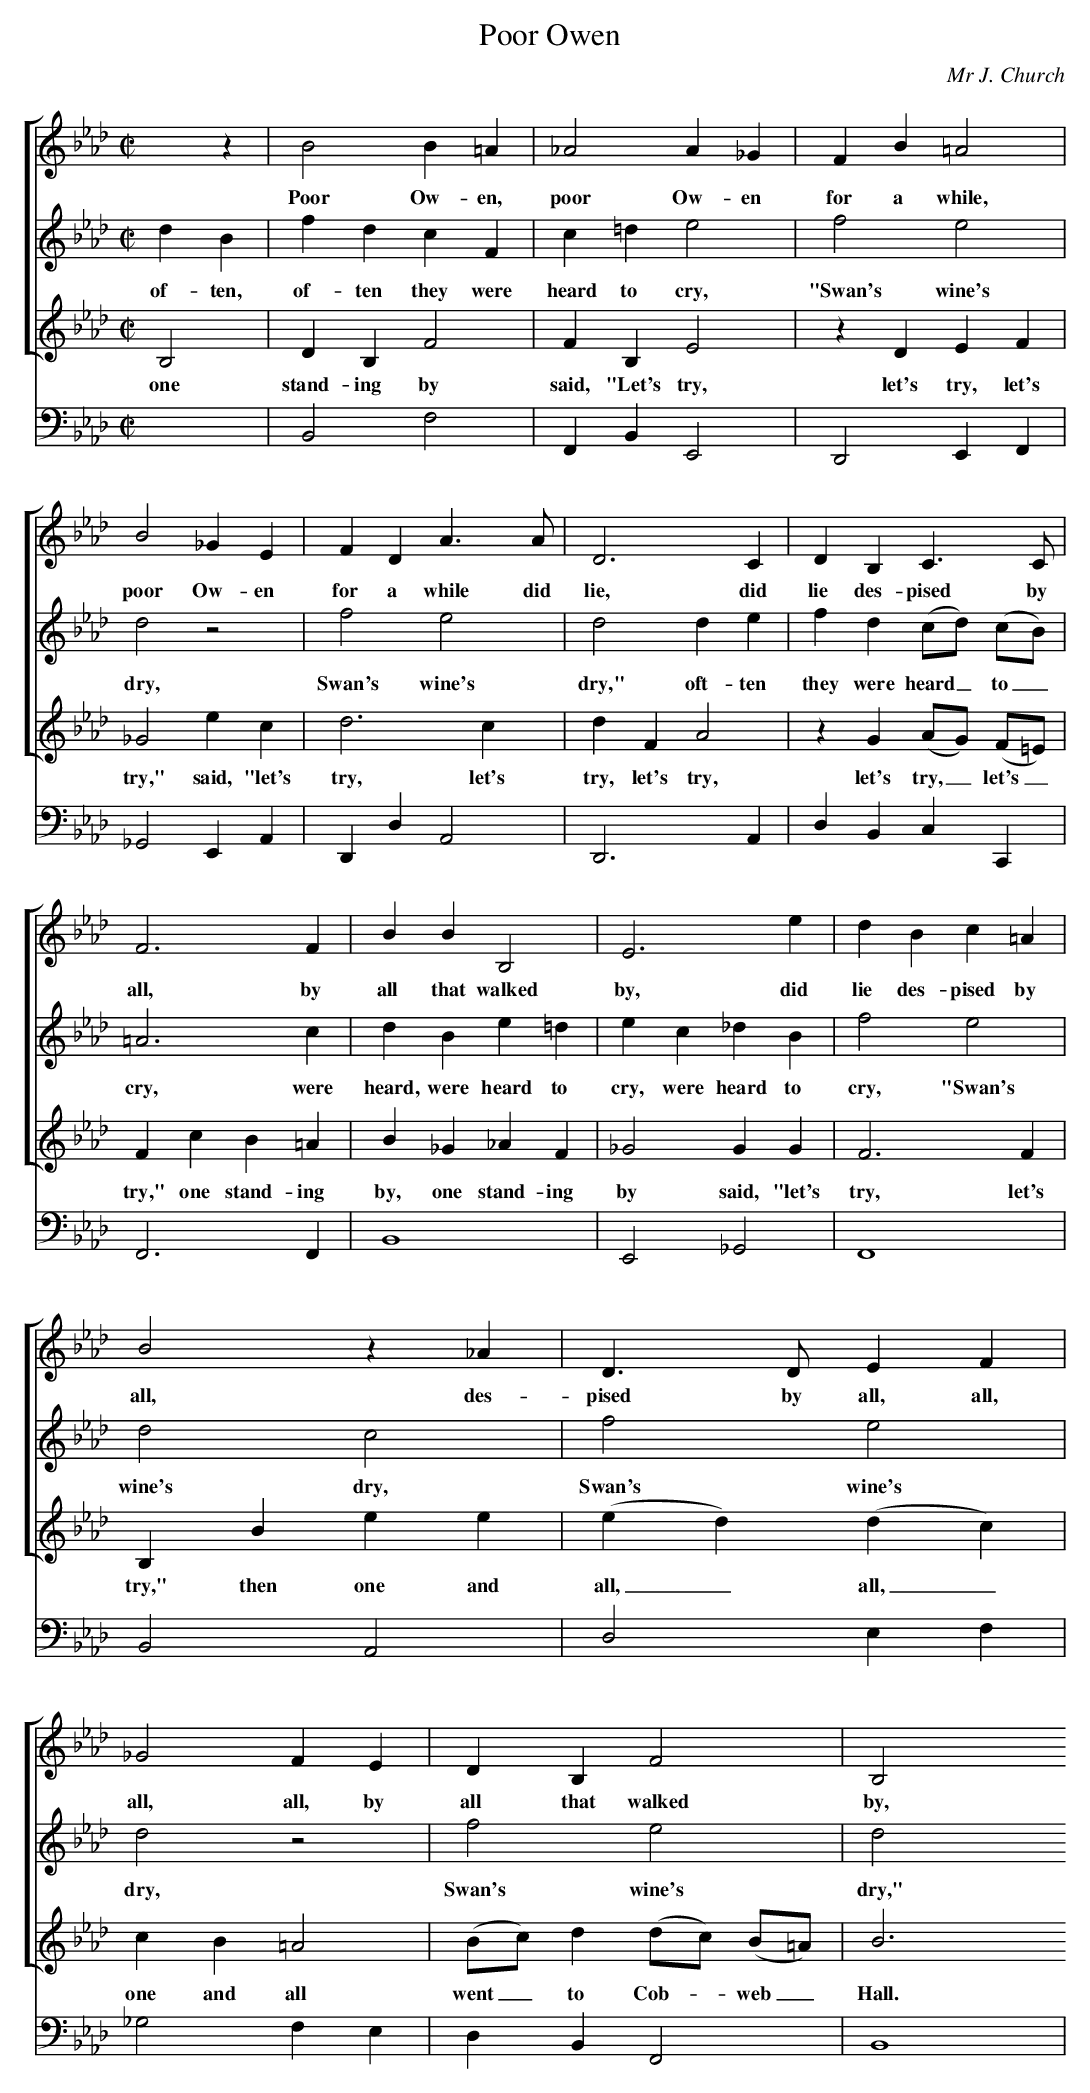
X:1
T:Poor Owen
C:Mr J. Church
M:C|
L:1/4
K:BbDor
V:1
xz|B2B=A|_A2A_G|FB=A2|B2_GE|FDA>A|D3C|DB,C>C|F3F|BBB,2|E3e|dBc=A|B2z_A|D>DEF|_G2FE|DB,F2|B,2x2
w:Poor Ow-en, poor Ow-en for a while, poor Ow-en for a while did lie, did lie des-pised by all, by all that walked by, did lie des-pised by all, des-pised by all, all, all, all, by all that walked by,
V:2
dB|fdcF|c=de2|f2e2|d2z2|f2e2|d2de|fd(c/d/) (c/B/)|=A3c|dBe=d|ec_dB|f2e2|d2c2|f2e2|d2z2|f2e2|d2x2
w:of-ten, of-ten they were heard to cry, "Swan's wine's dry, Swan's wine's dry," oft-ten they were heard_ to_ cry, were heard, were heard to cry, were heard to cry, "Swan's wine's dry, Swan's wine's dry, Swan's wine's dry,"
V:3
B,2|DB,F2|FB,E2|zDEF|_G2ec|d3c|dFA2|zG(A/G/) (F/=E/)|FcB=A|B_G_AF|_G2GG|F3F|B,Bee|(ed)(dc)|cB=A2|(B/c/)d(d/c/) (B/=A/)|B3
w:one stand-ing by said, "Let's try, let's try, let's try," said, "let's try, let's try, let's try, let's try,_ let's_ try," one stand-ing by, one stand-ing by said, "let's try, let's try," then one and all,_ all,_ one and all went_ to Cob--web_ Hall.
V:4 clef=bass octave=-2
x2|B2f2|FBE2|D2EF|_G2EA|DdA2|D3A|dBcC|F3F|B4|E2_G2|F4|B2A2|d2ef|_g2fe|dBF2|B4|
